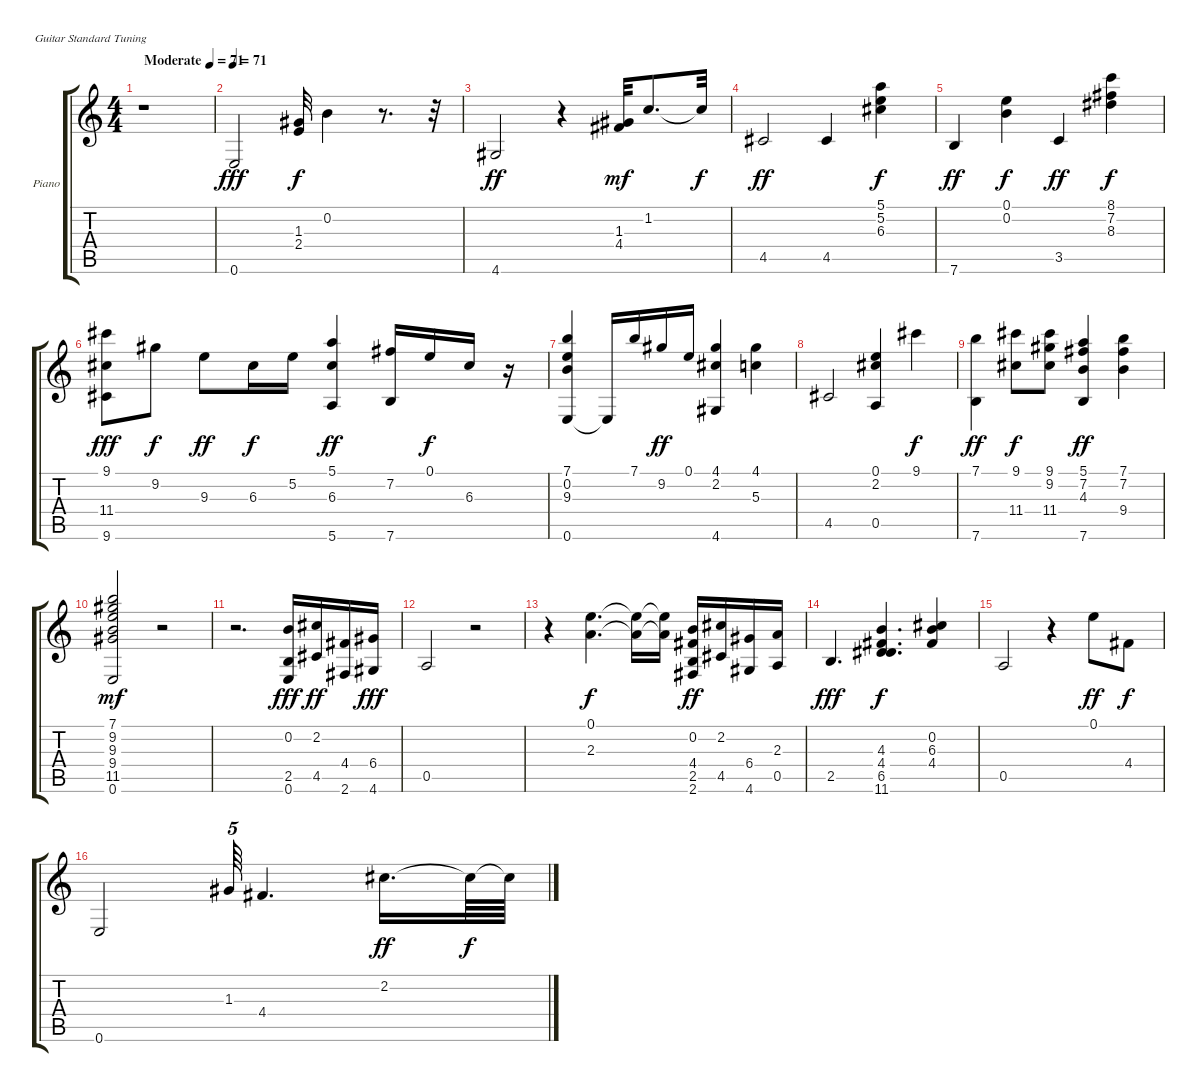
\bracketExtendMode groupsimilarinstruments
\firstSystemTrackNameOrientation horizontal
\otherSystemsTrackNameOrientation horizontal
\track ("Пианино" "Piano") {instrument acousticgrandpiano}
\staff {score tabs}
\tuning (E4 B3 G3 D3 A2 E2)
\displaytranspose 12
\ts (4 4)
\beaming (8 2 2 2 2)
\tempo (71 "Moderate")
\clef g2
\ks c
r.1{dy fff instrument acousticgrandpiano} |
\tempo 71
0.6.2 (1.3 2.4).32{dy f} 0.2.4 r.8{d} r.32 |
4.6.2{dy ff} r.4 (1.3 4.4).32{dy mf} 1.2.8{d} 1.2{t}.32{dy f} |
4.5.2{dy ff} 4.5.4 (5.1 5.2 6.3).4{dy f} |
7.6.4{dy ff} (0.1 0.2).4{dy f} 3.5.4{dy ff} (8.1 7.2 8.3).4{dy f} |
(9.1 11.4 9.6).8{dy fff} 9.2.8{dy f} 9.3.8{dy ff} 6.3.16{dy f} 5.2.16 (5.1 6.3 5.6).4{dy ff} (7.2 7.6).16 0.1.16{dy f} 6.3.16 r.16 |
(7.1 0.2 9.3 0.6).4 0.6{t}.16 7.1.16 9.2.16{dy ff} 0.1.16 (4.1 2.2 4.6).4 (4.1 5.3).4 |
4.5.2 (0.1 2.2 0.5).4 9.1.4{dy f} |
(7.1 7.6).4{dy ff} (9.1 11.4).8{dy f} (9.1 9.2 11.4).8 (5.1 7.2 4.3 7.6).4{dy ff} (7.1 7.2 9.4).4 |
(7.1 9.2 9.3 9.4 11.5 0.6).2{dy mf} r.2 |
r.2{d} (0.2 2.5 0.6).16{dy fff} (2.2 4.5).16{dy ff} (4.4 2.6).16 (6.4 4.6).16{dy fff} |
0.5.2 r.2 |
r.4 (0.1 2.3).4{d dy f} (0.1{t} 2.3{t}).16 (0.1{t} 2.3{t}).16 (0.2 4.4 2.5 2.6).16{dy ff} (2.2 4.5).16 (6.4 4.6).16 (2.3 0.5).16 |
2.5.4{d dy fff} (4.3 4.4 6.5 11.6).4{d dy f} (0.2 6.3 4.4).4 |
0.5.2 r.4 0.1.8{dy ff} 4.4.8{dy f} |
0.6.2 1.3.64{tu (5 4)} 4.4.4{d} 2.2.16{d dy ff} 2.2{t}.64{dy f} 2.2{t}.64
